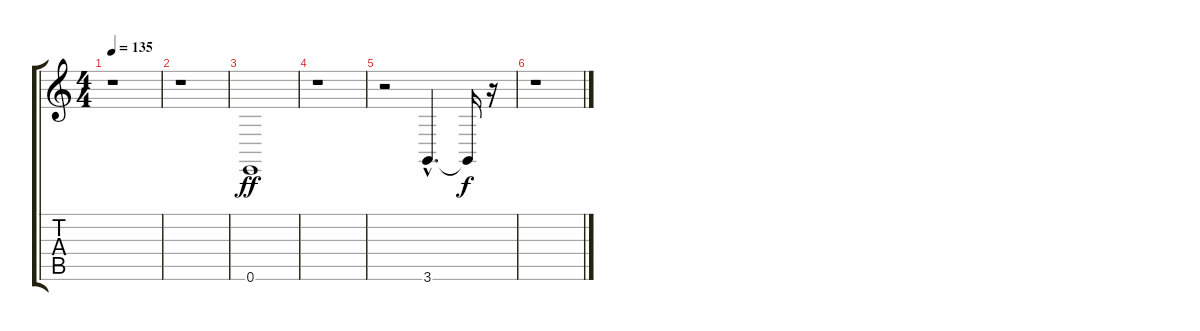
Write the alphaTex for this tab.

\track "" {instrument acousticgrandpiano}
\staff {score tabs}
\tuning (E4 B3 G3 D3 A2 E2) {hide}
\ts (4 4)
\tempo 135
\clef g2
\ks c
r.1{dy f} |
r.1 |
0.6.1{dy ff} |
r.1 |
r.2 3.6{hac}.4{d} 3.6{t}.16{dy f} r.16 |
r.1
